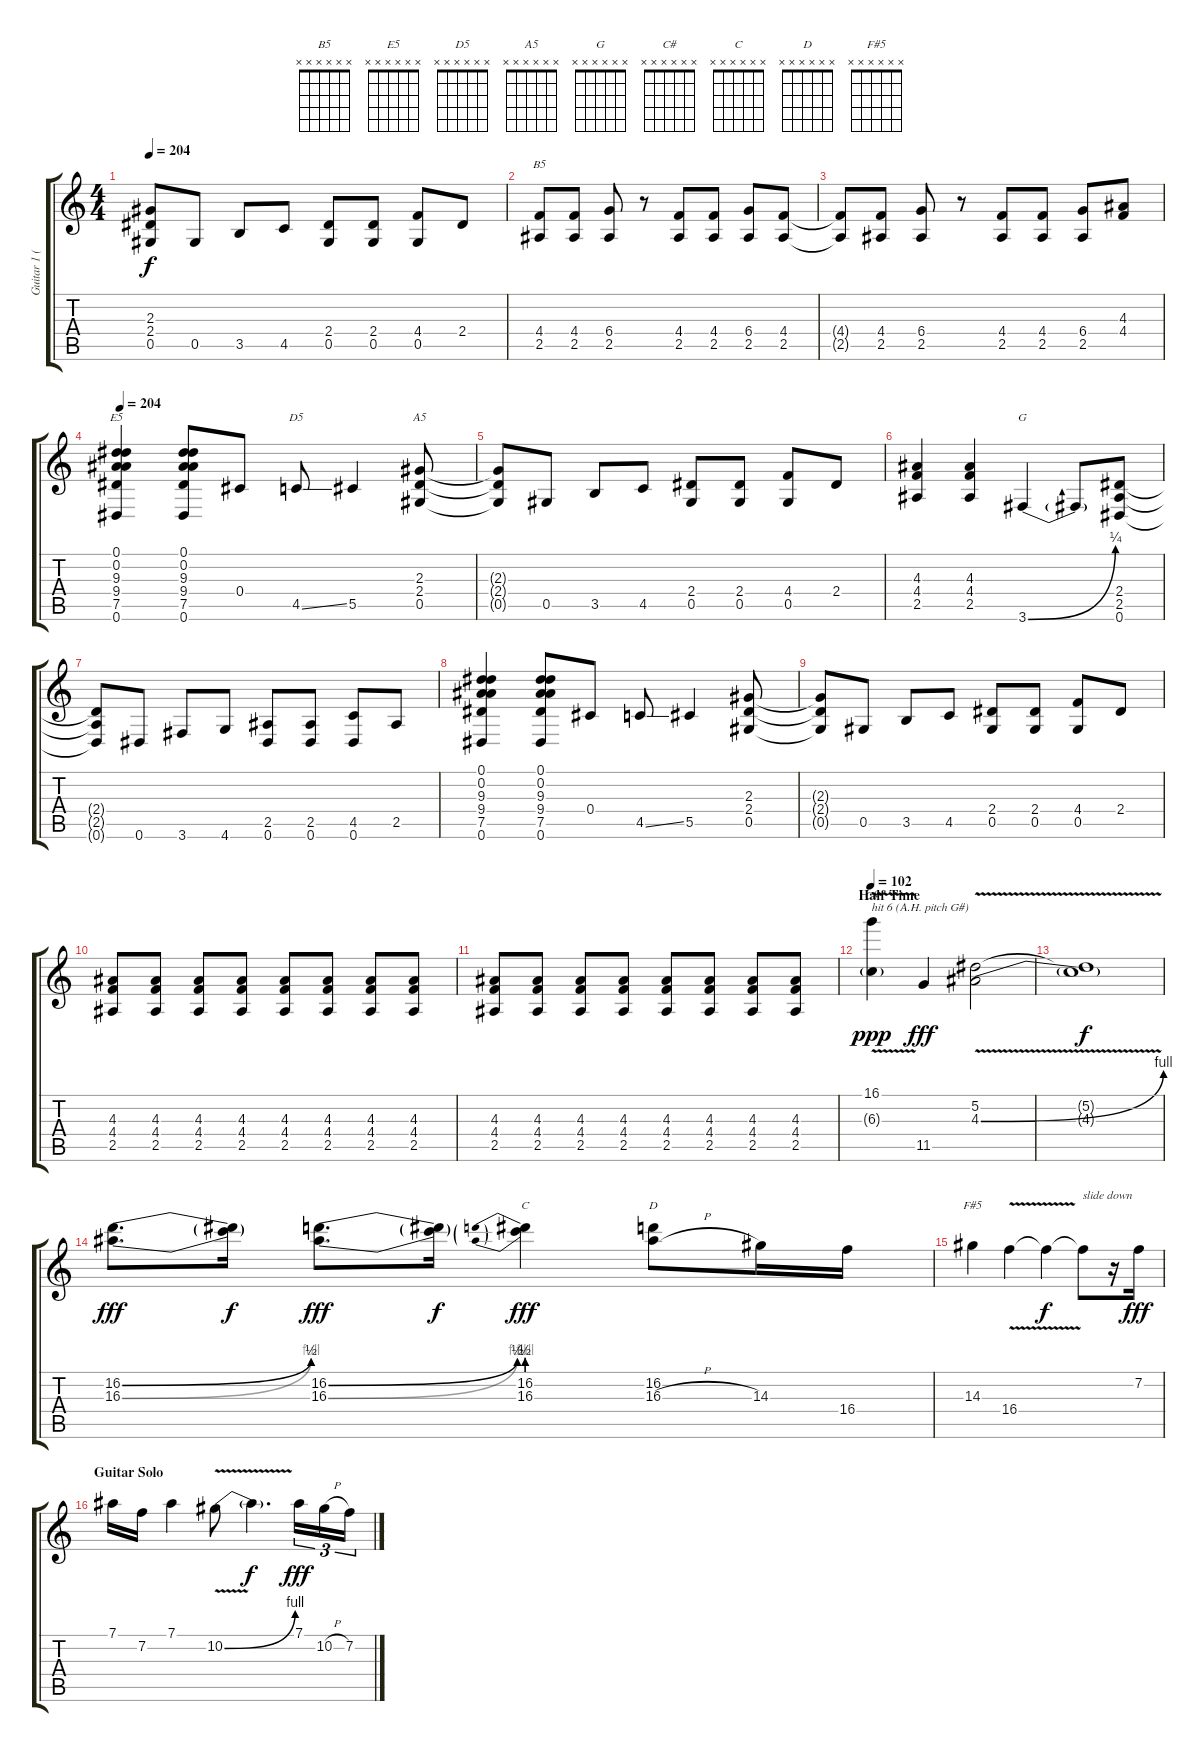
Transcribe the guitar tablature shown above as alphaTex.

\track ("Guitar 1 (Slash)" "Guitar 1 (") {instrument overdrivenguitar}
\staff {score tabs}
\tuning (Eb4 Bb3 Gb3 Db3 Ab2 Eb2) {hide}
\chord ("B5" x x x x x x)
\chord ("E5" x x x x x x)
\chord ("D5" x x x x x x)
\chord ("A5" x x x x x x)
\chord ("G" x x x x x x)
\chord ("C#" x x x x x x)
\chord ("C" x x x x x x)
\chord ("D" x x x x x x)
\chord ("F#5" x x x x x x)
\ts (4 4)
\tempo 204
\clef g2
\ks c
(2.3{t} 2.4{t} 0.5{t}).8{dy f} 0.5.8 3.5.8 4.5.8 (2.4 0.5).8 (2.4 0.5).8 (4.4 0.5).8 2.4.8 |
(4.4 2.5).8{ch "B5"} (4.4 2.5).8 (6.4 2.5).8 r.8 (4.4 2.5).8 (4.4 2.5).8 (6.4 2.5).8 (4.4 2.5).8 |
(4.4{t} 2.5{t}).8 (4.4 2.5).8 (6.4 2.5).8 r.8 (4.4 2.5).8 (4.4 2.5).8 (6.4 2.5).8 (4.3 4.4).8 |
\tempo 204
(0.1 0.2 9.3 9.4 7.5 0.6).4{ch "E5"} (0.1 0.2 9.3 9.4 7.5 0.6).8 0.4.8 4.5{ss}.8{ch "D5"} 5.5.4 (2.3 2.4 0.5).8{ch "A5"} |
(2.3{t} 2.4{t} 0.5{t}).8 0.5.8 3.5.8 4.5.8 (2.4 0.5).8 (2.4 0.5).8 (4.4 0.5).8 2.4.8 |
(4.3 4.4 2.5).4 (4.3 4.4 2.5).4 3.6{be (bend 0 0 60 1)}.4{ch "G"} 3.6{t}.8 (2.4 2.5 0.6).8 |
(2.4{t} 2.5{t} 0.6{t}).8 0.6.8 3.6.8 4.6.8 (2.5 0.6).8 (2.5 0.6).8 (4.5 0.6).8 2.5.8 |
(0.1 0.2 9.3 9.4 7.5 0.6).4 (0.1 0.2 9.3 9.4 7.5 0.6).8 0.4.8 4.5{ss}.8 5.5.4 (2.3 2.4 0.5).8 |
(2.3{t} 2.4{t} 0.5{t}).8 0.5.8 3.5.8 4.5.8 (2.4 0.5).8 (2.4 0.5).8 (4.4 0.5).8 2.4.8 |
(4.3 4.4 2.5).8 (4.3 4.4 2.5).8 (4.3 4.4 2.5).8 (4.3 4.4 2.5).8 (4.3 4.4 2.5).8 (4.3 4.4 2.5).8 (4.3 4.4 2.5).8 (4.3 4.4 2.5).8 |
(4.3 4.4 2.5).8 (4.3 4.4 2.5).8 (4.3 4.4 2.5).8 (4.3 4.4 2.5).8 (4.3 4.4 2.5).8 (4.3 4.4 2.5).8 (4.3 4.4 2.5).8 (4.3 4.4 2.5).8 |
\section ("" "Half Time")
\tempo 102
(16.1{v} 6.3{v g}).4{ch "C#" txt "hit 6 (A.H. pitch G#)" dy ppp} 11.5.4{dy fff} (5.2{v} 4.3{be (bend 0 0 60 4) v}).2 |
(5.2{t} 4.3{t}).1{dy f} |
(16.2{be (bend 0 0 60 2)} 16.3{be (bend 0 0 60 4)}).8{d dy fff} (16.2{t} 16.3{t}).16{dy f} (16.2{be (bend 0 0 60 2)} 16.3{be (bend 0 0 60 4)}).8{d dy fff} (16.2{t} 16.3{t}).16{dy f} (16.2{be (prebend 0 2 60 2)} 16.3{be (prebend 0 4 60 4)}).4{ch "C" dy fff} (16.2 16.3{h}).8{ch "D"} 14.3.16 16.4.16 |
14.3.4{ch "F#5"} 16.4{v}.4 16.4{t}.4{dy f} 16.4{t}.8{txt "slide down"} r.16 7.2.16{dy fff} |
\section ("" "Guitar Solo")
7.1.16 7.2.16 7.1.4 10.2{be (bend 0 0 60 4) v}.8 10.2{t}.4{d dy f} 7.1.16{tu (3 2) dy fff} 10.2{h}.16{tu (3 2)} 7.2.16{tu (3 2)}
